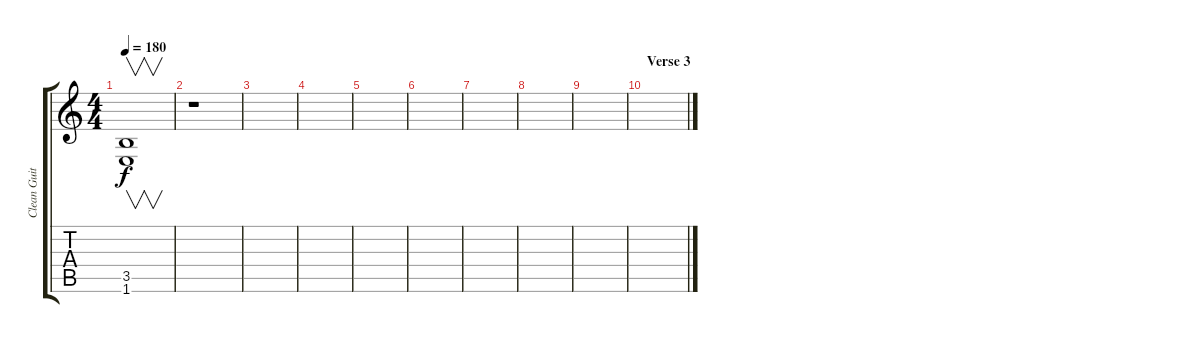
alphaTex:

\track ("Clean Guitar" "Clean Guit") {instrument acousticguitarsteel}
\staff {score tabs}
\tuning (Eb4 Bb3 Gb3 Db3 Ab2 Eb2) {hide}
\ts (4 4)
\tempo 180
\clef g2
\ks c
(3.5 1.6).1{v dy f} |
r.1 |
|
|
|
|
|
|
|
\section ("" "Verse 3")
